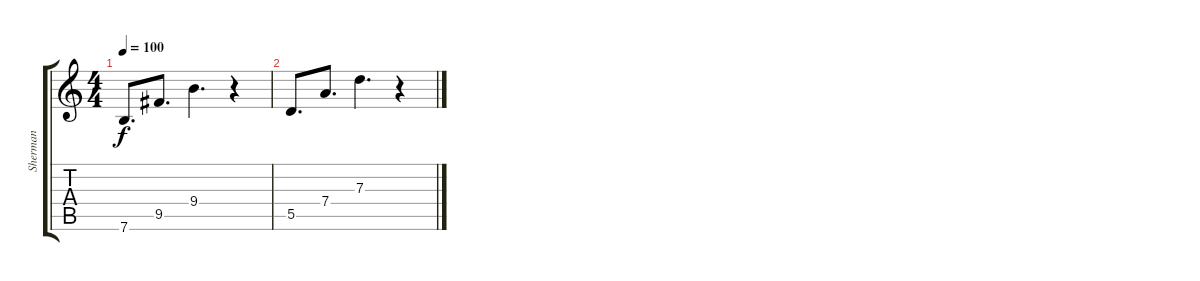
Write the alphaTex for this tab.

\track ("Sherman" "Sherman") {instrument overdrivenguitar}
\staff {score tabs}
\tuning (E4 B3 G3 D3 A2 E2) {hide}
\ts (4 4)
\tempo 100
\clef g2
\ks c
7.6.8{d dy f} 9.5.8{d} 9.4.4{d} r.4 |
5.5.8{d} 7.4.8{d} 7.3.4{d} r.4
